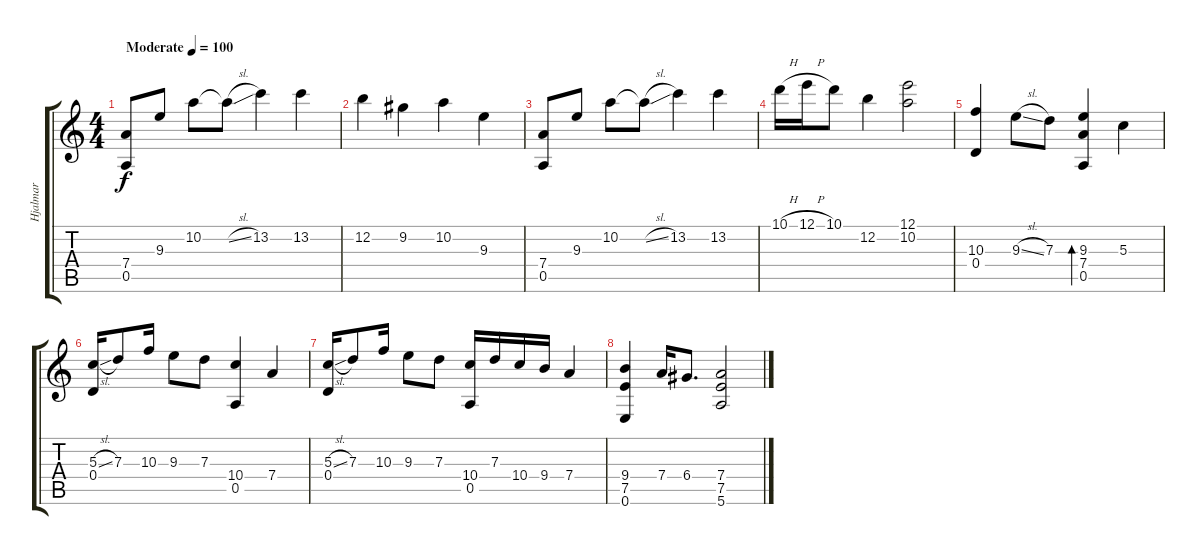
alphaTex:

\track ("Hjalmar" "Hjalmar") {instrument acousticguitarsteel}
\staff {score tabs}
\tuning (E4 B3 G3 D3 A2 E2) {hide}
\ts (4 4)
\tempo (100 "Moderate")
\clef g2
\ks c
(7.4 0.5).8{dy f instrument acousticguitarsteel} 9.3.8 10.2.8 10.2{sl t}.8 13.2.4 13.2.4 |
12.2.4 9.2.4 10.2.4 9.3.4 |
(7.4 0.5).8 9.3.8 10.2.8 10.2{sl t}.8 13.2.4 13.2.4 |
10.1{h}.16 12.1{h}.16 10.1.8 12.2.4 (12.1 10.2).2 |
(10.3 0.4).4 9.3{sl}.8 7.3.8 (9.3 7.4 0.5).4{bd 240} 5.3.4 |
(5.3{sl} 0.4).16 7.3.8 10.3.16 9.3.8 7.3.8 (10.4 0.5).4 7.4.4 |
(5.3{sl} 0.4).16 7.3.8 10.3.16 9.3.8 7.3.8 (10.4 0.5).16 7.3.16 10.4.16 9.4.16 7.4.4 |
(9.4 7.5 0.6).4 7.4.16 6.4.8{d} (7.4 7.5 5.6).2
